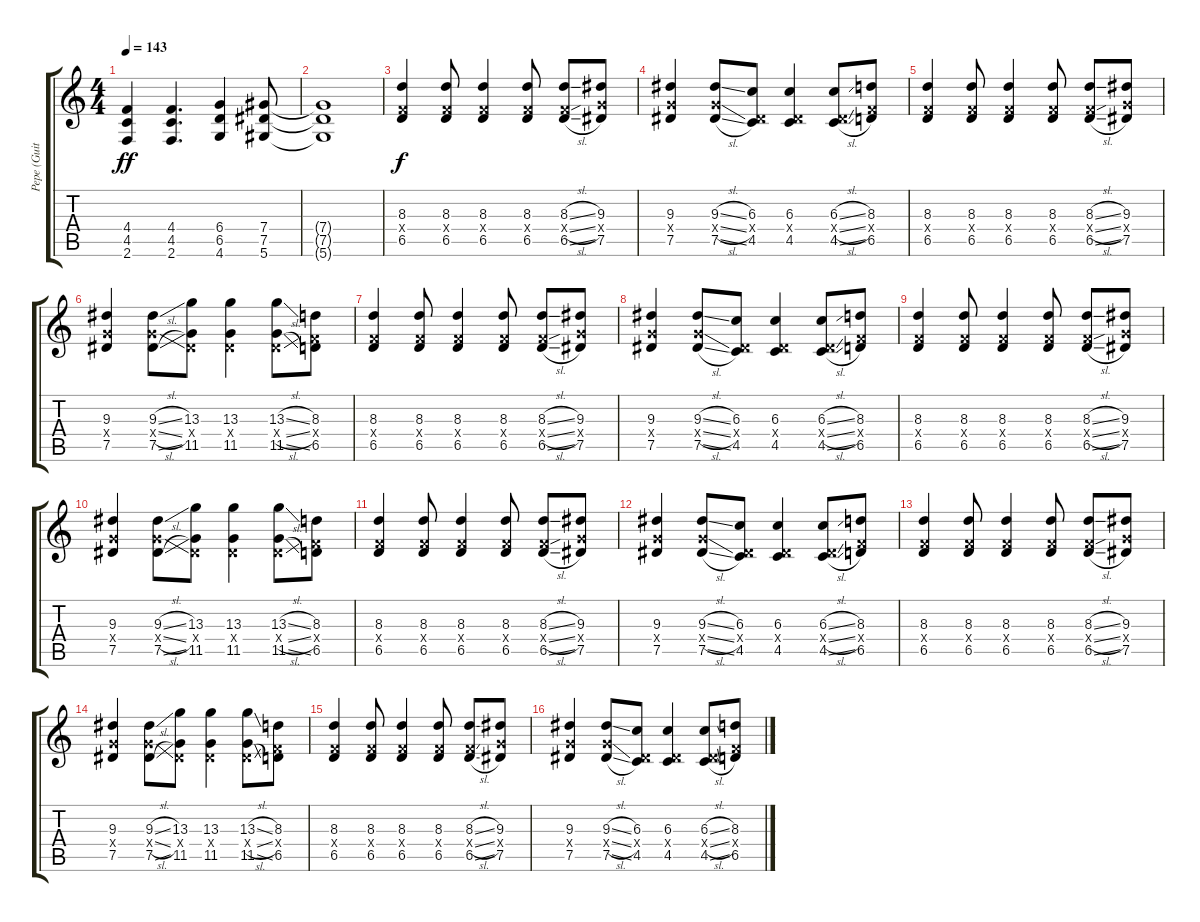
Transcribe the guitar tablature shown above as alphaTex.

\track ("Pepe (Guitarra)" "Pepe (Guit") {instrument distortionguitar}
\staff {score tabs}
\tuning (Eb4 Bb3 Gb3 Db3 Ab2 Eb2) {hide}
\ts (4 4)
\tempo 143
\clef g2
\ks c
(4.4 4.5 2.6).4{dy ff} (4.4 4.5 2.6).4{d} (6.4 6.5 4.6).4 (7.4 7.5 5.6).8 |
(7.4{t} 7.5{t} 5.6{t}).1 |
(8.3 4.4{x} 6.5).4{dy f volume 14} (8.3 4.4{x} 6.5).8 (8.3 4.4{x} 6.5).4 (8.3 4.4{x} 6.5).8 (8.3{sl} 4.4{sl x} 6.5{sl}).8 (9.3 6.4{x} 7.5).8 |
(9.3 6.4{x} 7.5).4 (9.3{sl} 6.4{sl x} 7.5{sl}).8 (6.3 2.4{x} 4.5).8 (6.3 2.4{x} 4.5).4 (6.3{sl} 2.4{sl x} 4.5{sl}).8 (8.3 4.4{x} 6.5).8 |
(8.3 4.4{x} 6.5).4{volume 14} (8.3 4.4{x} 6.5).8 (8.3 4.4{x} 6.5).4 (8.3 4.4{x} 6.5).8 (8.3{sl} 4.4{sl x} 6.5{sl}).8 (9.3 6.4{x} 7.5).8 |
(9.3 6.4{x} 7.5).4 (9.3{sl} 6.4{sl x} 7.5{sl}).8 (13.3 2.4{x} 11.5).8 (13.3 2.4{x} 11.5).4 (13.3{sl} 2.4{sl x} 11.5{sl}).8 (8.3 4.4{x} 6.5).8 |
(8.3 4.4{x} 6.5).4{volume 14} (8.3 4.4{x} 6.5).8 (8.3 4.4{x} 6.5).4 (8.3 4.4{x} 6.5).8 (8.3{sl} 4.4{sl x} 6.5{sl}).8 (9.3 6.4{x} 7.5).8 |
(9.3 6.4{x} 7.5).4 (9.3{sl} 6.4{sl x} 7.5{sl}).8 (6.3 2.4{x} 4.5).8 (6.3 2.4{x} 4.5).4 (6.3{sl} 2.4{sl x} 4.5{sl}).8 (8.3 4.4{x} 6.5).8 |
(8.3 4.4{x} 6.5).4{volume 14} (8.3 4.4{x} 6.5).8 (8.3 4.4{x} 6.5).4 (8.3 4.4{x} 6.5).8 (8.3{sl} 4.4{sl x} 6.5{sl}).8 (9.3 6.4{x} 7.5).8 |
(9.3 6.4{x} 7.5).4 (9.3{sl} 6.4{sl x} 7.5{sl}).8 (13.3 2.4{x} 11.5).8 (13.3 2.4{x} 11.5).4 (13.3{sl} 2.4{sl x} 11.5{sl}).8 (8.3 4.4{x} 6.5).8 |
(8.3 4.4{x} 6.5).4{volume 14} (8.3 4.4{x} 6.5).8 (8.3 4.4{x} 6.5).4 (8.3 4.4{x} 6.5).8 (8.3{sl} 4.4{sl x} 6.5{sl}).8 (9.3 6.4{x} 7.5).8 |
(9.3 6.4{x} 7.5).4 (9.3{sl} 6.4{sl x} 7.5{sl}).8 (6.3 2.4{x} 4.5).8 (6.3 2.4{x} 4.5).4 (6.3{sl} 2.4{sl x} 4.5{sl}).8 (8.3 4.4{x} 6.5).8 |
(8.3 4.4{x} 6.5).4{volume 14} (8.3 4.4{x} 6.5).8 (8.3 4.4{x} 6.5).4 (8.3 4.4{x} 6.5).8 (8.3{sl} 4.4{sl x} 6.5{sl}).8 (9.3 6.4{x} 7.5).8 |
(9.3 6.4{x} 7.5).4 (9.3{sl} 6.4{sl x} 7.5{sl}).8 (13.3 2.4{x} 11.5).8 (13.3 2.4{x} 11.5).4 (13.3{sl} 2.4{sl x} 11.5{sl}).8 (8.3 4.4{x} 6.5).8 |
(8.3 4.4{x} 6.5).4{volume 14} (8.3 4.4{x} 6.5).8 (8.3 4.4{x} 6.5).4 (8.3 4.4{x} 6.5).8 (8.3{sl} 4.4{sl x} 6.5{sl}).8 (9.3 6.4{x} 7.5).8 |
(9.3 6.4{x} 7.5).4 (9.3{sl} 6.4{sl x} 7.5{sl}).8 (6.3 2.4{x} 4.5).8 (6.3 2.4{x} 4.5).4 (6.3{sl} 2.4{sl x} 4.5{sl}).8 (8.3 4.4{x} 6.5).8
